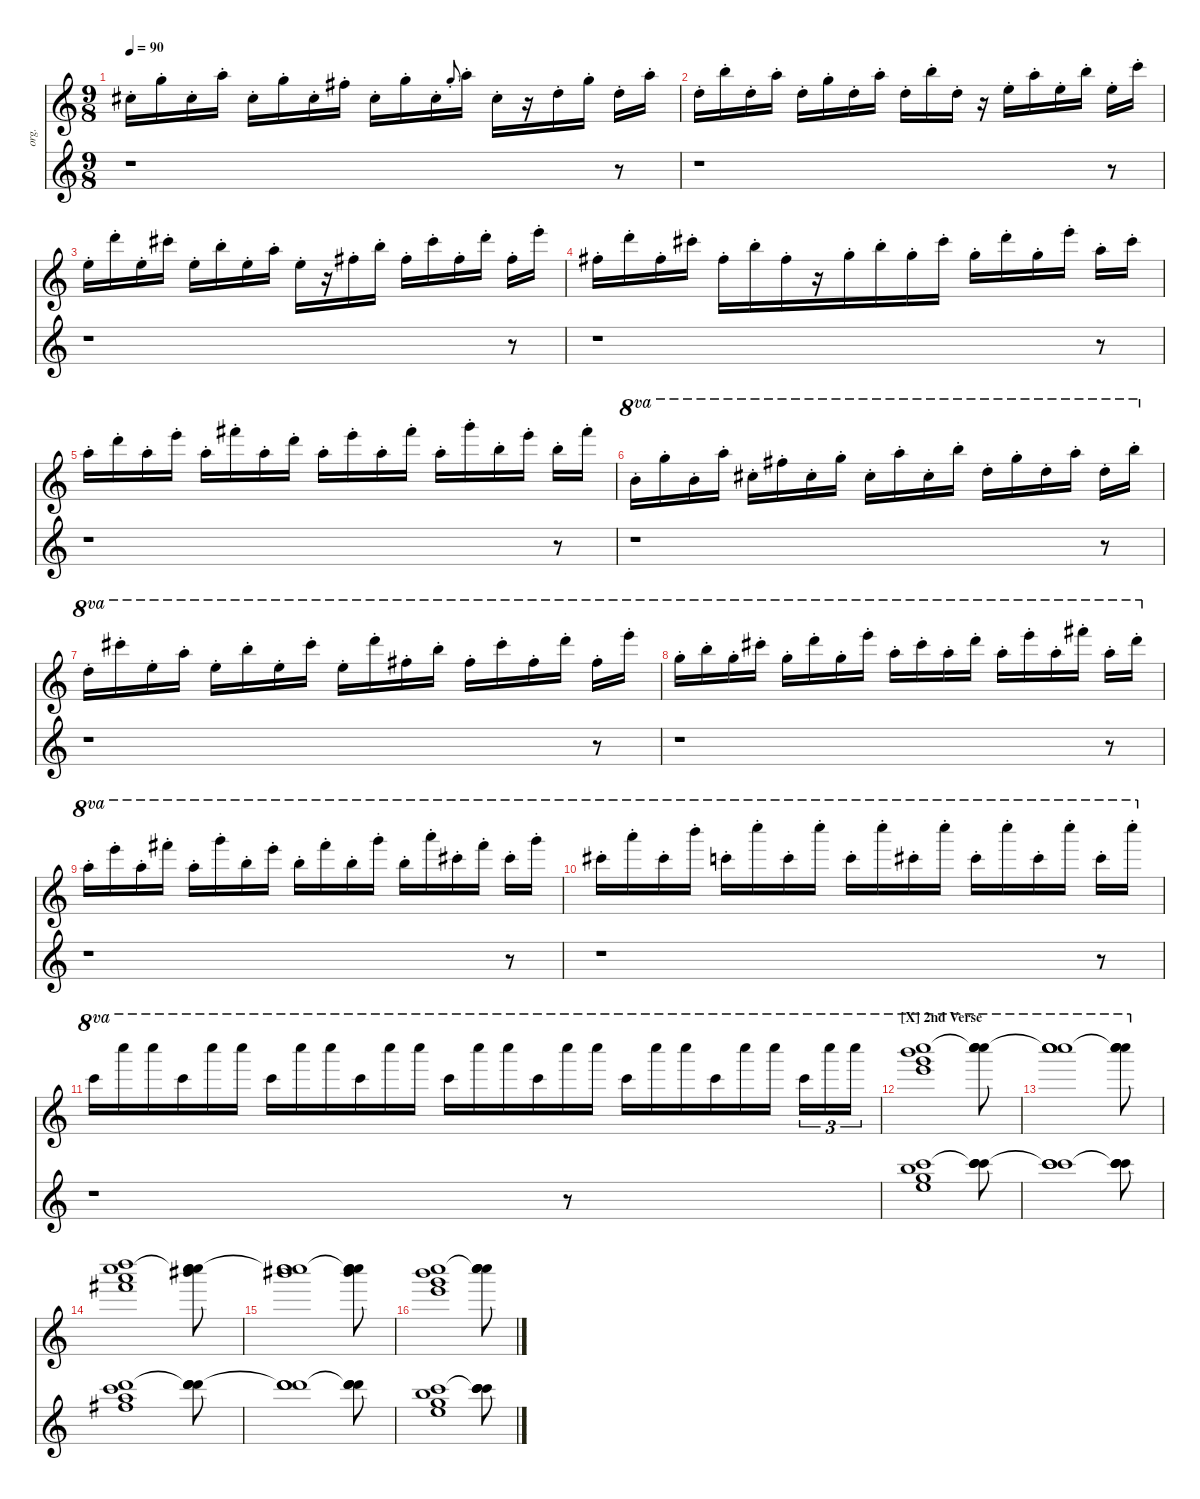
\defaultSystemsLayout 4
\hideDynamics
\bracketExtendMode nobrackets
\track ("Organ" "org.") {solo instrument churchorgan}
\staff {score}
\tuning (E4 B3 G3 D3 A2 E2)
\ts (9 8)
\tempo 90
\clef g2
\ks c
9.1{st acc #}.16{dy mf} 15.1{st}.16 9.1{st acc #}.16 17.1{st}.16{beam split} 9.1{st acc #}.16 15.1{st}.16{beam merge} 9.1{st acc #}.16 14.1{st acc #}.16{beam split} 9.1{st acc #}.16 15.1{st}.16{beam merge} 9.1{st acc #}.16 15.1{st}.8{gr onbeat} 17.1{st}.16 9.1{st acc #}.16 r.16{beam merge} 10.1{st}.16 15.1{st}.16{beam split} 10.1{st}.16 17.1{st}.16 |
10.1{st}.16 19.1{st}.16 10.1{st}.16 17.1{st}.16{beam split} 10.1{st}.16 15.1{st}.16{beam merge} 10.1{st}.16 17.1{st}.16{beam split} 10.1{st}.16 19.1{st}.16{beam merge} 10.1{st}.16 r.16{beam split} 12.1{st}.16 17.1{st}.16 12.1{st}.16{beam merge} 19.1{st}.16{beam split} 12.1{st}.16 20.1{st}.16 |
12.1{st}.16 22.1{st}.16 12.1{st}.16 21.1{st acc #}.16{beam split} 12.1{st}.16 19.1{st}.16{beam merge} 12.1{st}.16 17.1{st}.16{beam split} 12.1{st}.16 r.16 14.1{st acc #}.16 19.1{st}.16 14.1{st acc #}.16 21.1{st acc #}.16 14.1{st acc #}.16 22.1{st}.16{beam split} 14.1{st acc #}.16 24.1{st}.16 |
14.1{st acc #}.16 22.1{st}.16 14.1{st acc #}.16 21.1{st acc #}.16{beam split} 14.1{st acc #}.16 19.1{st}.16{beam merge} 14.1{st acc #}.16 r.16{beam split} 15.1{st}.16 19.1{st}.16 15.1{st}.16 21.1{st acc #}.16 15.1{st}.16 22.1{st}.16 15.1{st}.16 24.1{st}.16{beam split} 17.1{st}.16 21.1{st acc #}.16 |
17.1{st}.16 22.1{st}.16 17.1{st}.16 24.1{st}.16{beam split} 17.1{st}.16 26.1{st acc #}.16{beam merge} 17.1{st}.16 22.1{st}.16{beam split} 17.1{st}.16 24.1{st}.16 17.1{st}.16 26.1{st acc #}.16 17.1{st}.16 27.1{st}.16 19.1{st}.16 24.1{st}.16{beam split} 19.1{st}.16 26.1{st acc #}.16 |
19.1{st}.16{ot 8va} 27.1{st}.16{ot 8va} 19.1{st}.16{ot 8va} 29.1{st}.16{ot 8va beam split} 21.1{st acc #}.16{ot 8va} 26.1{st acc #}.16{ot 8va beam merge} 21.1{st acc #}.16{ot 8va} 27.1{st}.16{ot 8va beam split} 21.1{st acc #}.16{ot 8va} 29.1{st}.16{ot 8va beam merge} 21.1{st acc #}.16{ot 8va} 31.1{st}.16{ot 8va} 22.1{st}.16{ot 8va} 27.1{st}.16{ot 8va} 22.1{st}.16{ot 8va} 29.1{st}.16{ot 8va beam split} 22.1{st}.16{ot 8va} 31.1{st}.16{ot 8va} |
22.1{st}.16{ot 8va} 33.1{st acc #}.16{ot 8va} 24.1{st}.16{ot 8va} 29.1{st}.16{ot 8va beam split} 24.1{st}.16{ot 8va} 31.1{st}.16{ot 8va beam merge} 24.1{st}.16{ot 8va} 33.1{st acc #}.16{ot 8va beam split} 24.1{st}.16{ot 8va} 34.1{st}.16{ot 8va} 26.1{st acc #}.16{ot 8va} 31.1{st}.16{ot 8va} 26.1{st acc #}.16{ot 8va} 33.1{st acc #}.16{ot 8va} 26.1{st acc #}.16{ot 8va} 34.1{st}.16{ot 8va beam split} 26.1{st acc #}.16{ot 8va} 36.1{st}.16{ot 8va} |
27.1{st}.16{ot 8va} 31.1{st}.16{ot 8va} 27.1{st}.16{ot 8va} 33.1{st acc #}.16{ot 8va beam split} 27.1{st}.16{ot 8va} 34.1{st}.16{ot 8va beam merge} 27.1{st}.16{ot 8va} 36.1{st}.16{ot 8va beam split} 29.1{st}.16{ot 8va} 33.1{st acc #}.16{ot 8va} 29.1{st}.16{ot 8va} 34.1{st}.16{ot 8va} 29.1{st}.16{ot 8va} 36.1{st}.16{ot 8va} 29.1{st}.16{ot 8va} 38.1{st acc #}.16{ot 8va beam split} 29.1{st}.16{ot 8va} 34.1{st}.16{ot 8va} |
29.1{st}.16{ot 8va} 36.1{st}.16{ot 8va} 29.1{st}.16{ot 8va} 38.1{st acc #}.16{ot 8va beam split} 29.1{st}.16{ot 8va} 39.1{st}.16{ot 8va beam merge} 31.1{st}.16{ot 8va} 36.1{st}.16{ot 8va beam split} 31.1{st}.16{ot 8va} 38.1{st acc #}.16{ot 8va} 31.1{st}.16{ot 8va} 39.1{st}.16{ot 8va} 31.1{st}.16{ot 8va} 41.1{st}.16{ot 8va} 33.1{st acc #}.16{ot 8va} 38.1{st acc #}.16{ot 8va beam split} 33.1{st acc #}.16{ot 8va} 39.1{st}.16{ot 8va} |
33.1{st acc #}.16{ot 8va} 41.1{st}.16{ot 8va} 33.1{st acc #}.16{ot 8va} 43.1{st}.16{ot 8va beam split} 32.1{st}.16{ot 8va} 44.1{st}.16{ot 8va beam merge} 32.1{st}.16{ot 8va} 44.1{st}.16{ot 8va beam split} 32.1{st}.16{ot 8va} 44.1{st}.16{ot 8va} 33.1{st acc #}.16{ot 8va} 44.1{st}.16{ot 8va} 33.1{st acc #}.16{ot 8va} 44.1{st}.16{ot 8va} 33.1{st acc #}.16{ot 8va} 44.1{st}.16{ot 8va beam split} 33.1{st acc #}.16{ot 8va} 44.1{st}.16{ot 8va} |
32.1.16{ot 8va} 44.1.16{ot 8va} 44.1.16{ot 8va} 32.1.16{ot 8va} 44.1.16{ot 8va} 44.1.16{ot 8va beam split} 32.1.16{ot 8va} 44.1.16{ot 8va} 44.1.16{ot 8va} 32.1.16{ot 8va} 44.1.16{ot 8va} 44.1.16{ot 8va beam split} 32.1.16{ot 8va} 44.1.16{ot 8va} 44.1.16{ot 8va} 32.1.16{ot 8va} 44.1.16{ot 8va} 44.1.16{ot 8va beam split} 32.1.16{ot 8va} 44.1.16{ot 8va} 44.1.16{ot 8va} 32.1.16{ot 8va} 44.1.16{ot 8va} 44.1.16{ot 8va beam split} 32.1.16{tu (3 2) ot 8va} 44.1.16{tu (3 2) ot 8va} 44.1.16{tu (3 2) ot 8va} |
\section ("X" "2nd Verse")
(36.1 39.1 43.1 44.1).1{ot 8va} (44.1{t} 44.1{t} 44.1{t} 44.1{t}).8{ot 8va} |
(44.1{t} 44.1{t} 44.1{t} 44.1{t}).1{ot 8va} (44.1{t} 44.1{t} 44.1{t} 44.1{t}).8{ot 8va} |
(26.1{acc #} 29.1 34.1 32.1).1 (32.1{t acc #} 32.1{t} 32.1{t} 32.1{t}).8 |
(32.1{t acc #} 32.1{t} 32.1{t} 32.1{t}).1 (32.1{t acc #} 32.1{t} 32.1{t} 32.1{t}).8 |
(24.1 27.1 31.1 32.1).1 (32.1{t} 32.1{t} 32.1{t} 32.1{t}).8
\staff {score}
\tuning (G2 D2 A1 E1 B0)
\clef g2
\ottava regular
\simile none
\ks c
r.1{dy mf} r.8 |
r.1 r.8 |
r.1 r.8 |
r.1 r.8 |
r.1 r.8 |
r.1 r.8 |
r.1 r.8 |
r.1 r.8 |
r.1 r.8 |
r.1 r.8 |
r.1 r.8 |
(33.1 36.1 40.1 41.1).1 (41.1{t} 41.1{t} 41.1{t} 41.1{t}).8 |
(41.1{t} 41.1{t} 41.1{t} 41.1{t}).1 (41.1{t} 41.1{t} 41.1{t} 41.1{t}).8 |
(35.1{acc #} 38.1 41.1 43.1).1 (43.1{t acc #} 43.1{t} 43.1{t} 43.1{t}).8 |
(43.1{t acc #} 43.1{t} 43.1{t} 43.1{t}).1 (43.1{t acc #} 43.1{t} 43.1{t} 43.1{t}).8 |
(33.1 36.1 40.1 41.1).1 (41.1{t} 41.1{t} 41.1{t} 41.1{t}).8
